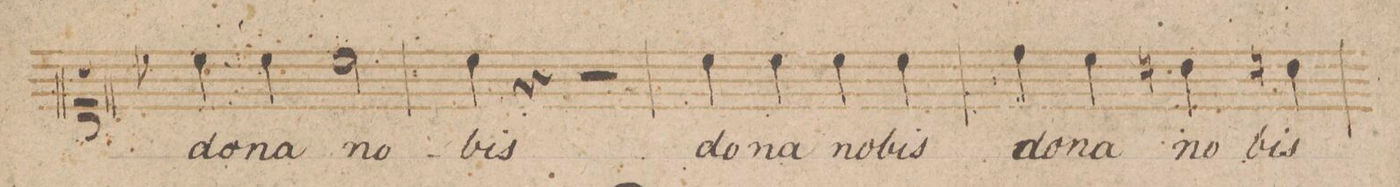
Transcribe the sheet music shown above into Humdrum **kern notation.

**kern	**text	**dynam
*I"Canto	*	*
*clefC1	*	*
*k[b-]	*	*
*met(c|)	*	*
*M2/2	*	*
4cc\	do-	.
4cc\	-na	.
2cc\	no-	.
=65	=65	=65
4cc\	-bis	.
4r	.	.
2r	.	.
=66	=66	=66
4cc\	do-	.
4cc\	-na	.
4cc\	no-	.
4cc\	-bis	.
=67	=67	=67
4dd\	do-	.
4cc\	-na	.
4bn\	no-	.
4bn\	-bis	.
=68	=68	=68
*-	*-	*-
